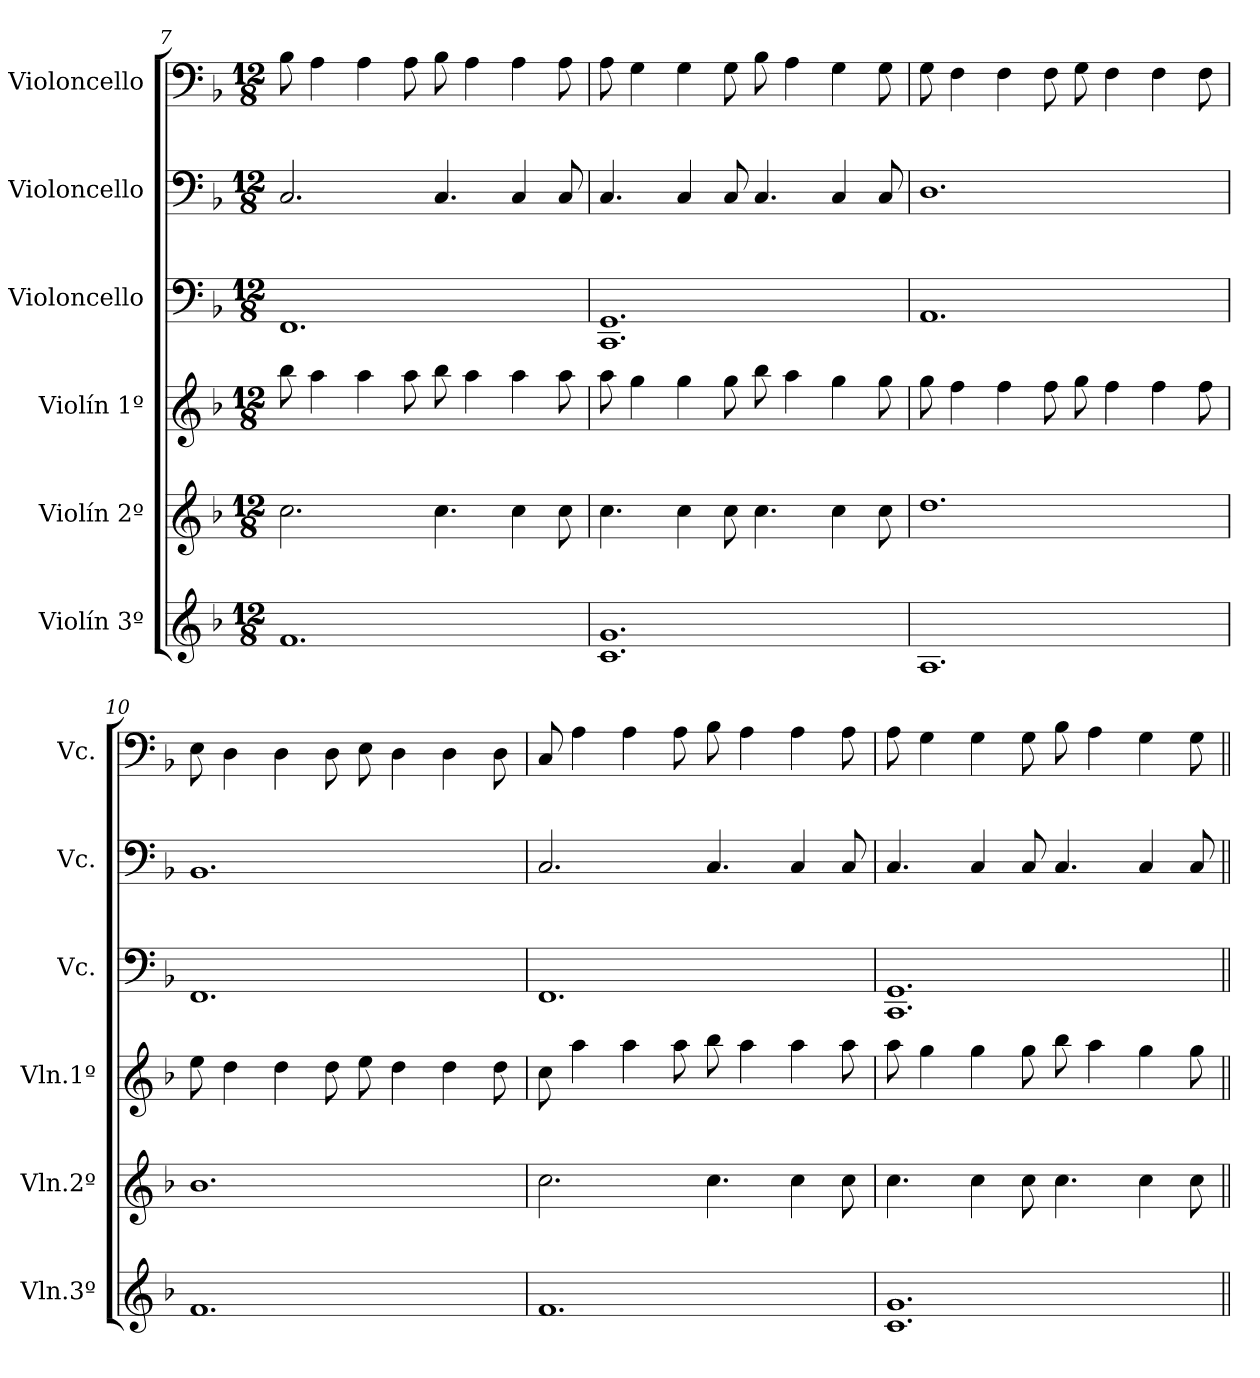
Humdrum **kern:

**kern	**kern	**kern	**kern	**kern	**kern
*part6	*part5	*part4	*part3	*part2	*part1
*staff6	*staff5	*staff4	*staff3	*staff2	*staff1
*I"Violín 3º	*I"Violín 2º	*I"Violín 1º	*I"Violoncello	*I"Violoncello	*I"Violoncello
*I'Vln.3º	*I'Vln.2º	*I'Vln.1º	*I'Vc.	*I'Vc.	*I'Vc.
*clefG2	*clefG2	*clefG2	*clefF4	*clefF4	*clefF4
*k[b-]	*k[b-]	*k[b-]	*k[b-]	*k[b-]	*k[b-]
*M12/8	*M12/8	*M12/8	*M12/8	*M12/8	*M12/8
=7	=7	=7	=7	=7	=7
1.f	2.cc\	8bb-\	1.FF	2.C/	8B-\
.	.	4aa\	.	.	4A\
.	.	4aa\	.	.	4A\
.	.	8aa\	.	.	8A\
.	4.cc\	8bb-\	.	4.C/	8B-\
.	.	4aa\	.	.	4A\
.	4cc\	4aa\	.	4C/	4A\
.	8cc\	8aa\	.	8C/	8A\
!!LO:LB:g=z
=8	=8	=8	=8	=8	=8
1.c 1.g	4.cc\	8aa\	1.CC 1.GG	4.C/	8A\
.	.	4gg\	.	.	4G\
.	4cc\	4gg\	.	4C/	4G\
.	8cc\	8gg\	.	8C/	8G\
.	4.cc\	8bb-\	.	4.C/	8B-\
.	.	4aa\	.	.	4A\
.	4cc\	4gg\	.	4C/	4G\
.	8cc\	8gg\	.	8C/	8G\
=9	=9	=9	=9	=9	=9
1.A	1.dd	8gg\	1.AA	1.D	8G\
.	.	4ff\	.	.	4F\
.	.	4ff\	.	.	4F\
.	.	8ff\	.	.	8F\
.	.	8gg\	.	.	8G\
.	.	4ff\	.	.	4F\
.	.	4ff\	.	.	4F\
.	.	8ff\	.	.	8F\
=10	=10	=10	=10	=10	=10
1.f	1.b-	8ee\	1.FF	1.BB-	8E\
.	.	4dd\	.	.	4D\
.	.	4dd\	.	.	4D\
.	.	8dd\	.	.	8D\
.	.	8ee\	.	.	8E\
.	.	4dd\	.	.	4D\
.	.	4dd\	.	.	4D\
.	.	8dd\	.	.	8D\
=11	=11	=11	=11	=11	=11
1.f	2.cc\	8cc\	1.FF	2.C/	8C/
.	.	4aa\	.	.	4A\
.	.	4aa\	.	.	4A\
.	.	8aa\	.	.	8A\
.	4.cc\	8bb-\	.	4.C/	8B-\
.	.	4aa\	.	.	4A\
.	4cc\	4aa\	.	4C/	4A\
.	8cc\	8aa\	.	8C/	8A\
=12	=12	=12	=12	=12	=12
1.c 1.g	4.cc\	8aa\	1.CC 1.GG	4.C/	8A\
.	.	4gg\	.	.	4G\
.	4cc\	4gg\	.	4C/	4G\
.	8cc\	8gg\	.	8C/	8G\
.	4.cc\	8bb-\	.	4.C/	8B-\
.	.	4aa\	.	.	4A\
.	4cc\	4gg\	.	4C/	4G\
.	8cc\	8gg\	.	8C/	8G\
=||	=||	=||	=||	=||	=||
*-	*-	*-	*-	*-	*-
